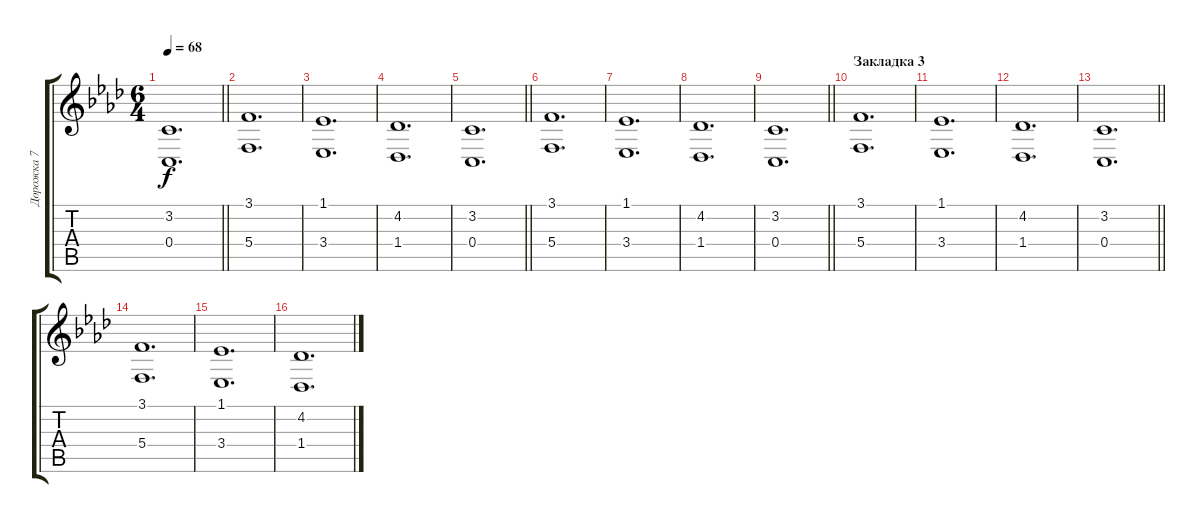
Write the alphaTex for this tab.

\track ("Дорожка 7" "Дорожка 7") {instrument pad2warm}
\staff {score tabs}
\tuning (D4 A3 F3 C3 G2 C2) {hide}
\ts (6 4)
\tempo 68
\clef g2
\barLineRight lightlight
\ks fminor
(3.2 0.4).1{d dy f} |
(3.1 5.4).1{d} |
(1.1 3.4).1{d} |
(4.2 1.4).1{d} |
\barLineRight lightlight
(3.2 0.4).1{d} |
(3.1 5.4).1{d} |
(1.1 3.4).1{d} |
(4.2 1.4).1{d} |
\barLineRight lightlight
(3.2 0.4).1{d} |
\section ("" "Закладка 3")
(3.1 5.4).1{d} |
(1.1 3.4).1{d} |
(4.2 1.4).1{d} |
\barLineRight lightlight
(3.2 0.4).1{d} |
(3.1 5.4).1{d} |
(1.1 3.4).1{d} |
(4.2 1.4).1{d}
